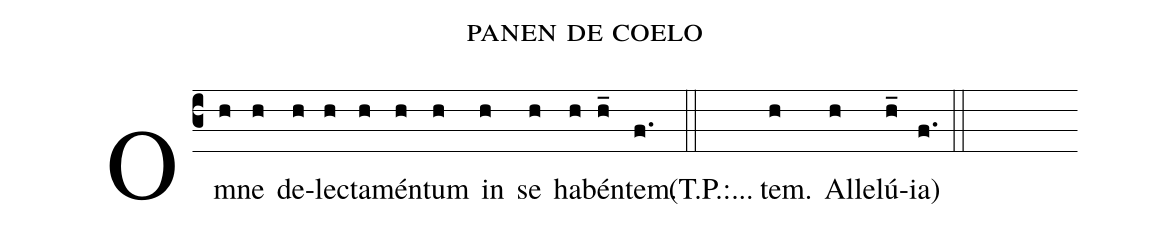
name: panen de coelo;
%%
(c3) Om(h)ne(h) de(h)lec(h)ta(h)mén(h)tum(h) in(h) se(h) ha(h)bén(h_)tem.(f.) (::) <v>(</v>T.P.:...()tem.(h) Alle(h)lú(h_)ia<v>)</v>(f.) (::) (Z)
